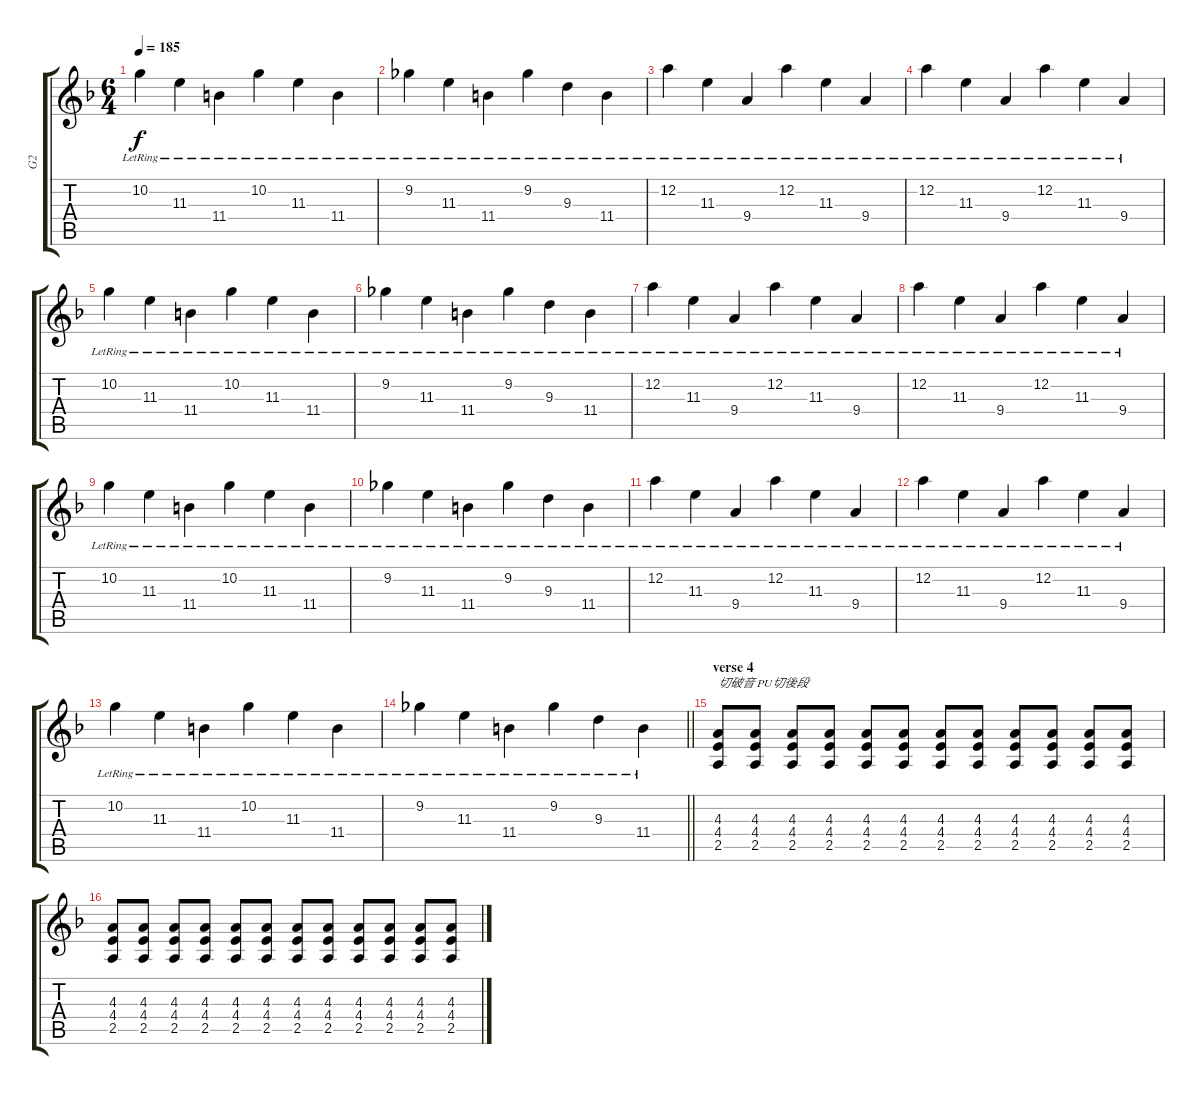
\track ("G2" "G2") {instrument distortionguitar}
\staff {score tabs}
\tuning (D4 A3 F3 C3 G2 D2) {hide}
\ts (6 4)
\tempo 185
\clef g2
\ks dminor
10.2{lr}.4{dy f} 11.3{lr}.4 11.4{lr}.4 10.2{lr}.4 11.3{lr}.4 11.4{lr}.4 |
9.2{lr}.4 11.3{lr}.4 11.4{lr}.4 9.2{lr}.4 9.3{lr}.4 11.4{lr}.4 |
12.2{lr}.4 11.3{lr}.4 9.4{lr}.4 12.2{lr}.4 11.3{lr}.4 9.4{lr}.4 |
12.2{lr}.4 11.3{lr}.4 9.4{lr}.4 12.2{lr}.4 11.3{lr}.4 9.4{lr}.4 |
10.2{lr}.4 11.3{lr}.4 11.4{lr}.4 10.2{lr}.4 11.3{lr}.4 11.4{lr}.4 |
9.2{lr}.4 11.3{lr}.4 11.4{lr}.4 9.2{lr}.4 9.3{lr}.4 11.4{lr}.4 |
12.2{lr}.4 11.3{lr}.4 9.4{lr}.4 12.2{lr}.4 11.3{lr}.4 9.4{lr}.4 |
12.2{lr}.4 11.3{lr}.4 9.4{lr}.4 12.2{lr}.4 11.3{lr}.4 9.4{lr}.4 |
10.2{lr}.4 11.3{lr}.4 11.4{lr}.4 10.2{lr}.4 11.3{lr}.4 11.4{lr}.4 |
9.2{lr}.4 11.3{lr}.4 11.4{lr}.4 9.2{lr}.4 9.3{lr}.4 11.4{lr}.4 |
12.2{lr}.4 11.3{lr}.4 9.4{lr}.4 12.2{lr}.4 11.3{lr}.4 9.4{lr}.4 |
12.2{lr}.4 11.3{lr}.4 9.4{lr}.4 12.2{lr}.4 11.3{lr}.4 9.4{lr}.4 |
10.2{lr}.4 11.3{lr}.4 11.4{lr}.4 10.2{lr}.4 11.3{lr}.4 11.4{lr}.4 |
\barLineRight lightlight
9.2{lr}.4 11.3{lr}.4 11.4{lr}.4 9.2{lr}.4 9.3{lr}.4 11.4{lr}.4 |
\section ("" "verse 4")
(4.3 4.4 2.5).8{txt "切破音 PU切後段" instrument distortionguitar} (4.3 4.4 2.5).8 (4.3 4.4 2.5).8 (4.3 4.4 2.5).8 (4.3 4.4 2.5).8 (4.3 4.4 2.5).8 (4.3 4.4 2.5).8 (4.3 4.4 2.5).8 (4.3 4.4 2.5).8 (4.3 4.4 2.5).8 (4.3 4.4 2.5).8 (4.3 4.4 2.5).8 |
(4.3 4.4 2.5).8 (4.3 4.4 2.5).8 (4.3 4.4 2.5).8 (4.3 4.4 2.5).8 (4.3 4.4 2.5).8 (4.3 4.4 2.5).8 (4.3 4.4 2.5).8 (4.3 4.4 2.5).8 (4.3 4.4 2.5).8 (4.3 4.4 2.5).8 (4.3 4.4 2.5).8 (4.3 4.4 2.5).8
